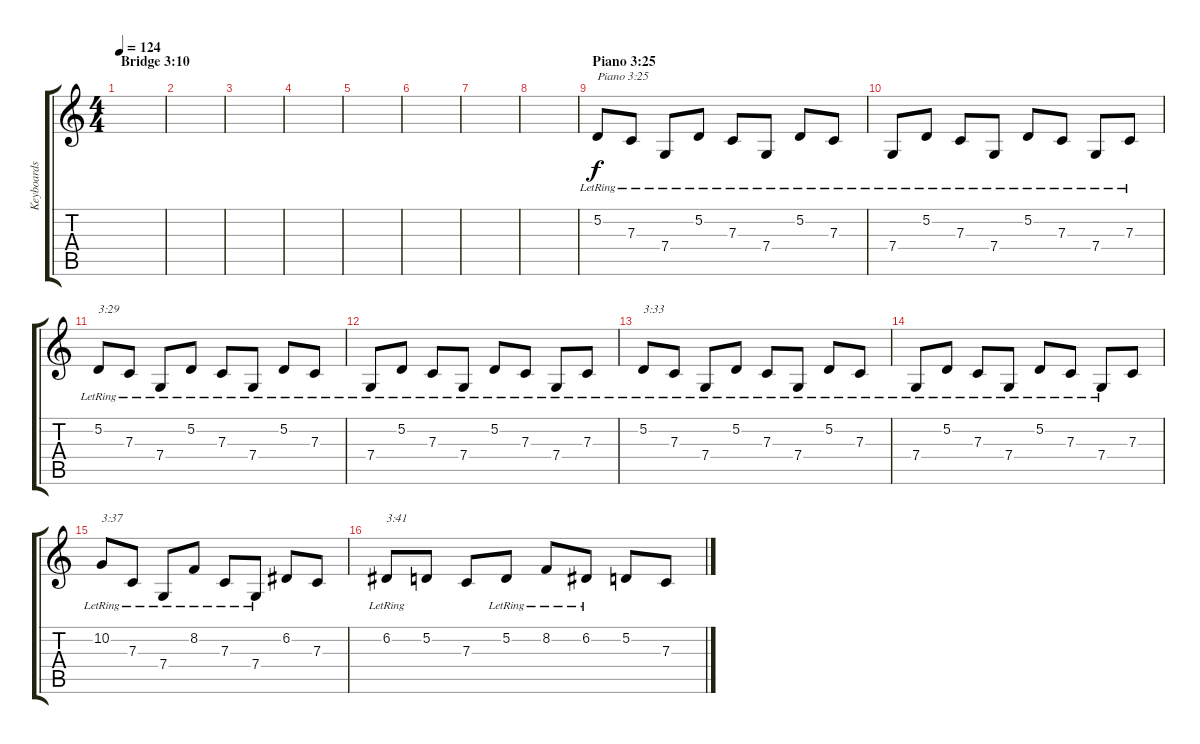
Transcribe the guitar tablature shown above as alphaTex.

\track ("Keyboards / Piano" "Keyboards ") {instrument stringensemble2}
\staff {score tabs}
\tuning (D4 A3 F3 C3 G2 C2) {hide}
\ts (4 4)
\section ("" "Bridge 3:10")
\tempo 124
\clef g2
\ks c
|
|
|
|
|
|
|
|
\section ("" "Piano 3:25")
5.2{lr}.8{txt "Piano 3:25" volume 12 balance 13 instrument electricgrandpiano} 7.3{lr}.8 7.4{lr}.8 5.2{lr}.8 7.3{lr}.8 7.4{lr}.8 5.2{lr}.8 7.3{lr}.8 |
7.4{lr}.8 5.2{lr}.8 7.3{lr}.8 7.4{lr}.8 5.2{lr}.8 7.3{lr}.8 7.4{lr}.8 7.3{lr}.8 |
5.2{lr}.8{txt "3:29"} 7.3{lr}.8 7.4{lr}.8 5.2{lr}.8 7.3{lr}.8 7.4{lr}.8 5.2{lr}.8 7.3{lr}.8 |
7.4{lr}.8 5.2{lr}.8 7.3{lr}.8 7.4{lr}.8 5.2{lr}.8 7.3{lr}.8 7.4{lr}.8 7.3{lr}.8 |
5.2{lr}.8{txt "3:33"} 7.3{lr}.8 7.4{lr}.8 5.2{lr}.8 7.3{lr}.8 7.4{lr}.8 5.2{lr}.8 7.3{lr}.8 |
7.4{lr}.8 5.2{lr}.8 7.3{lr}.8 7.4{lr}.8 5.2{lr}.8 7.3{lr}.8 7.4{lr}.8 7.3.8 |
10.2{lr}.8{txt "3:37"} 7.3{lr}.8 7.4{lr}.8 8.2{lr}.8 7.3{lr}.8 7.4{lr}.8 6.2.8 7.3.8 |
6.2{lr}.8{txt "3:41"} 5.2.8 7.3.8 5.2{lr}.8 8.2{lr}.8 6.2{lr}.8 5.2.8 7.3.8
